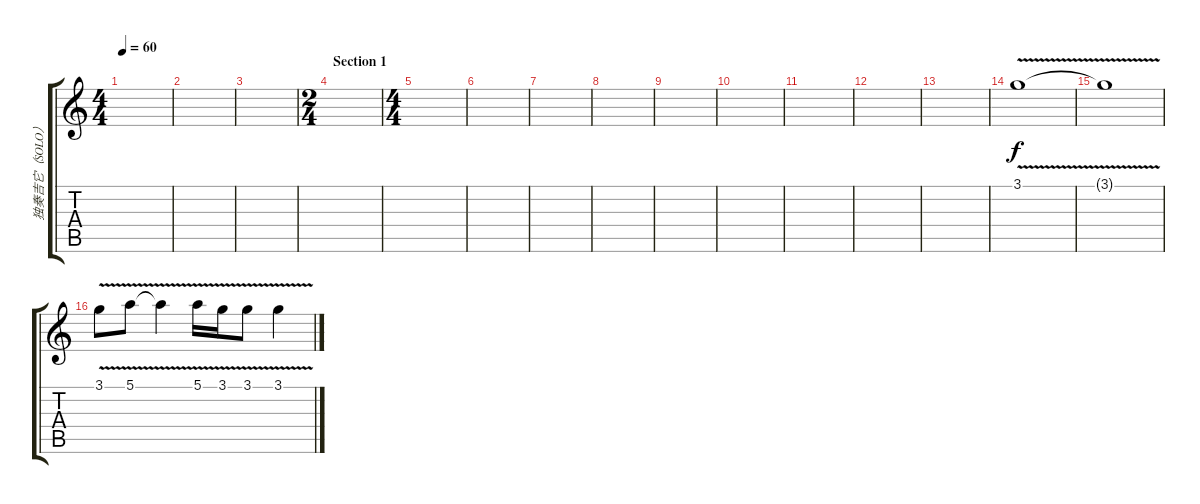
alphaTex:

\track ("独奏吉它（SOLO）" "独奏吉它（SOLO）") {instrument overdrivenguitar}
\staff {score tabs}
\tuning (E4 B3 G3 D3 A2 E2) {hide}
\ts (4 4)
\tempo 60
\clef g2
\ks c
|
|
|
\ts (2 4)
\section ("" "Section 1")
|
\ts (4 4)
|
|
|
|
|
|
|
|
|
3.1{v}.1 |
3.1{t}.1 |
3.1{v}.8 5.1{v}.8 5.1{t}.4 5.1{v}.16 3.1{v}.16 3.1{v}.8 3.1{v}.4
